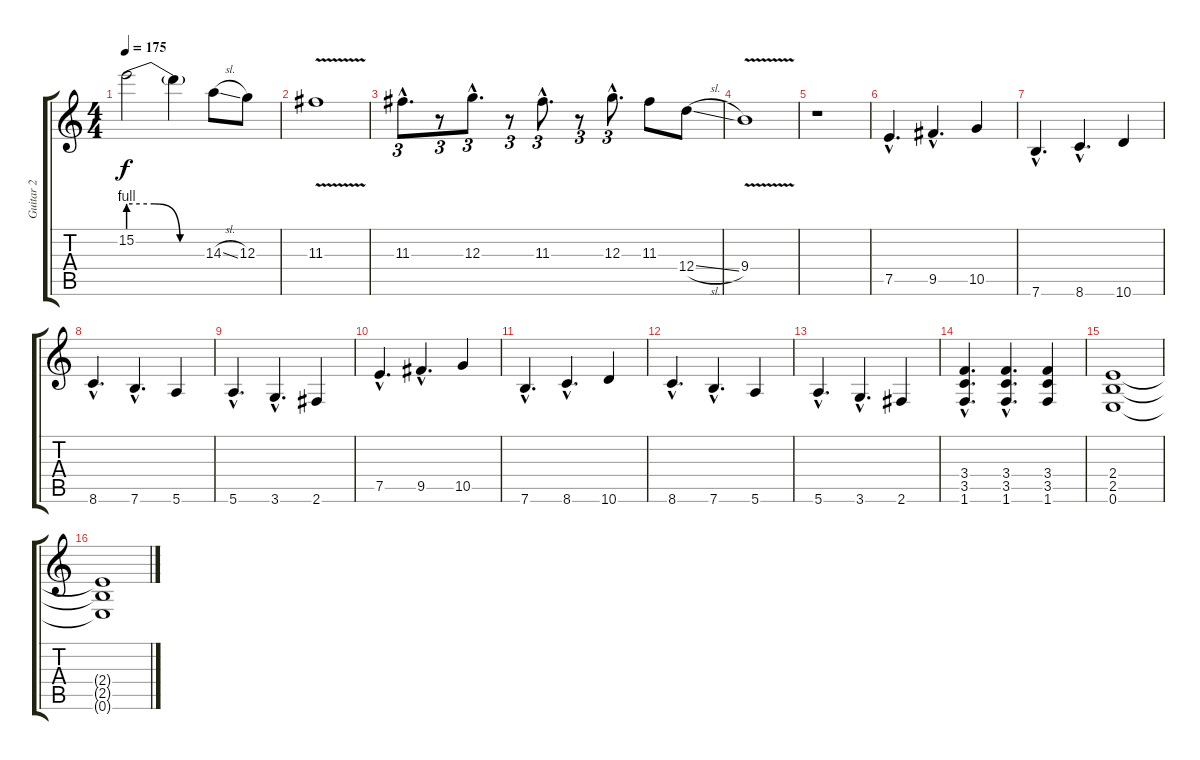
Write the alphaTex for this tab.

\track ("Guitar 2" "Guitar 2") {instrument distortionguitar}
\staff {score tabs}
\tuning (E4 B3 G3 D3 A2 E2) {hide}
\ts (4 4)
\tempo 175
\clef g2
\ks c
15.2{be (custom 0 4 20 4 40 0 60 0)}.2{dy f} 15.2{t}.4 14.3{sl}.8 12.3.8 |
11.3{v}.1 |
11.3{hac}.8{d tu (3 2)} r.8{tu (3 2)} 12.3{hac}.8{d tu (3 2)} r.8{tu (3 2)} 11.3{hac}.8{d tu (3 2)} r.8{tu (3 2)} 12.3{hac}.8{d tu (3 2)} 11.3.8 12.4{sl}.8 |
9.4{v}.1 |
r.1 |
7.5{hac}.4{d} 9.5{hac}.4{d} 10.5.4 |
7.6{hac}.4{d} 8.6{hac}.4{d} 10.6.4 |
8.6{hac}.4{d} 7.6{hac}.4{d} 5.6.4 |
5.6{hac}.4{d} 3.6{hac}.4{d} 2.6.4 |
7.5{hac}.4{d} 9.5{hac}.4{d} 10.5.4 |
7.6{hac}.4{d} 8.6{hac}.4{d} 10.6.4 |
8.6{hac}.4{d} 7.6{hac}.4{d} 5.6.4 |
5.6{hac}.4{d} 3.6{hac}.4{d} 2.6.4 |
(3.4{hac} 3.5{hac} 1.6{hac}).4{d} (3.4{hac} 3.5{hac} 1.6{hac}).4{d} (3.4 3.5 1.6).4 |
(2.4 2.5 0.6).1 |
(2.4{t} 2.5{t} 0.6{t}).1
